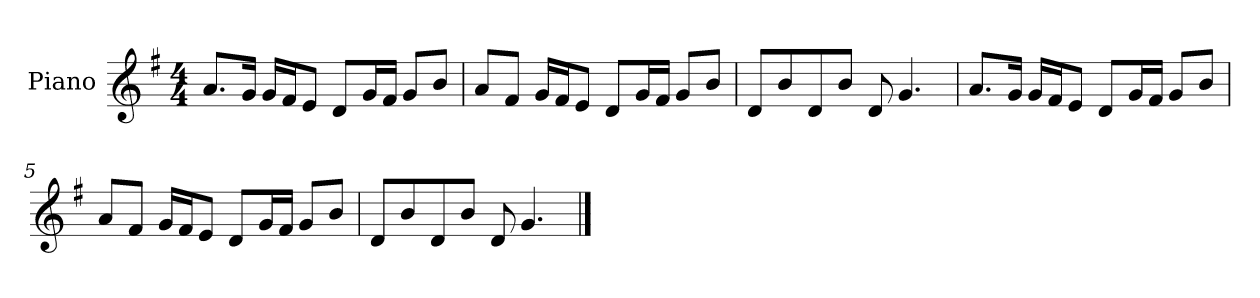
**kern
*part1
*staff1
*I"Piano
*I'P-no
*clefG2
*k[f#]
*M4/4
*MM90
=1
8.a/L
16g/Jk
16g/LL
16f#/J
8e/J
8d/L
16g/L
16f#/JJ
8g/L
8b/J
=2
8a/L
8f#/J
16g/LL
16f#/J
8e/J
8d/L
16g/L
16f#/JJ
8g/L
8b/J
=3
8d/L
8b/
8d/
8b/J
8d/
4.g/
=4
8.a/L
16g/Jk
16g/LL
16f#/J
8e/J
8d/L
16g/L
16f#/JJ
8g/L
8b/J
!!LO:LB:g=z
=5
8a/L
8f#/J
16g/LL
16f#/J
8e/J
8d/L
16g/L
16f#/JJ
8g/L
8b/J
=6
8d/L
8b/
8d/
8b/J
8d/
4.g/
==
*-
